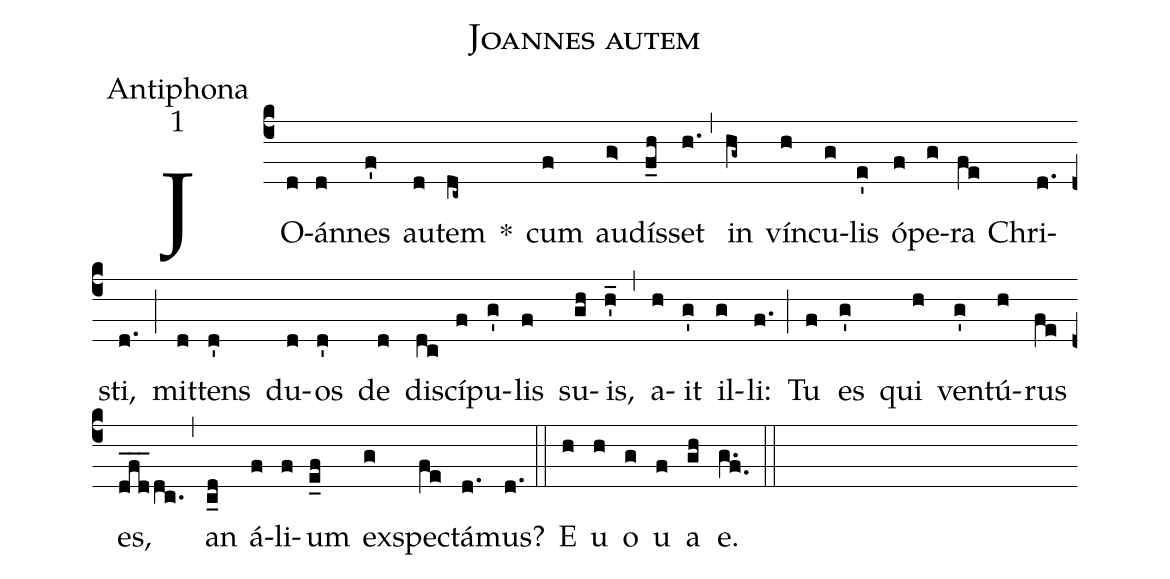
name:Joannes autem;
office-part:Antiphona;
mode:1;
%%
(c4) JO(d)án(d)nes(f') au(d)tem(dc~) *() cum(f) au(g>)dís(f_h)set(h.) (,) in(hg~) vín(h)cu(g)lis(e') ó(f)pe(g)ra(fe) Chri(d.)sti,(d.) (;) mit(d)tens(d') du(d)os(d') de(d) di(dc)scí(f)pu(g')lis(f) su(gh)is,(h'_) (,) a(h)it(g') il(g)li:(f.) (;) Tu(f) es(g') qui(h) ven(g')tú(h)rus(fe) es,(d_f_d_dc.) (,) an(c_d) á(f)li(f)um(e_f) ex(g)spe(fe)ctá(d.)mus?(d.) (::) E(h) u(h) o(g) u(f) a(gh) e.(g.f.) (::)
